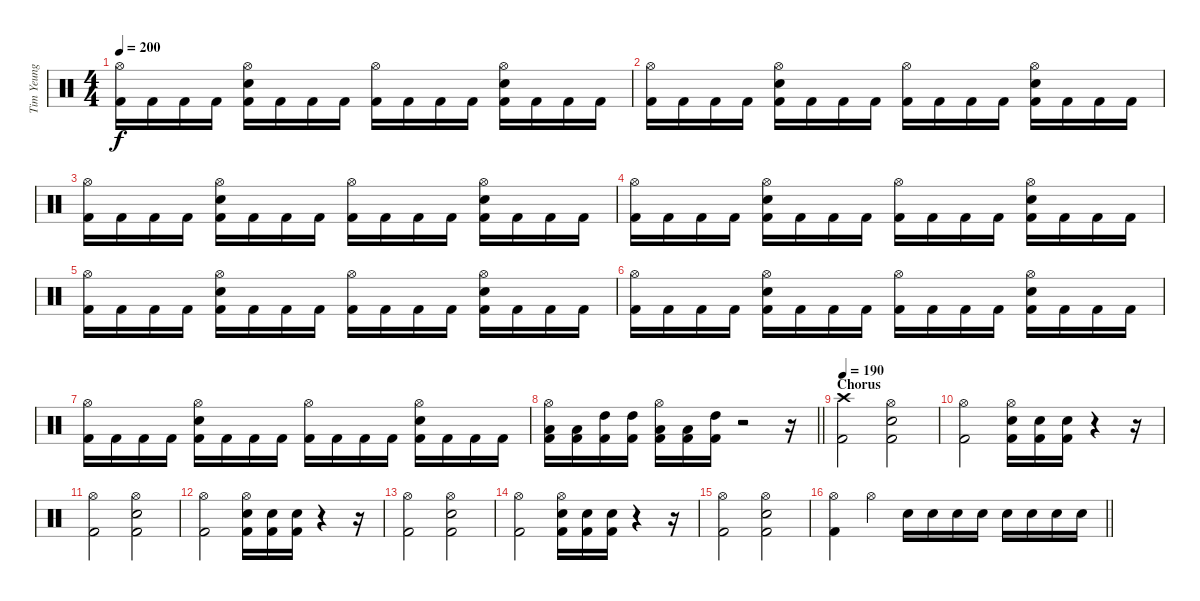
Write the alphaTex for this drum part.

\track ("Tim Yeung" "Tim Yeung") {instrument percussion}
\staff {score}
\articulation defaults
\ts (4 4)
\tempo 200
\clef neutral
\ks c
("Hi-Hat (open)" "Kick (hit) 2").16{dy f} "Kick (hit) 2".16 "Kick (hit) 2".16 "Kick (hit) 2".16 ("Hi-Hat (open)" "Snare (hit) 2" "Kick (hit) 2").16 "Kick (hit) 2".16 "Kick (hit) 2".16 "Kick (hit) 2".16 ("Hi-Hat (open)" "Kick (hit) 2").16 "Kick (hit) 2".16 "Kick (hit) 2".16 "Kick (hit) 2".16 ("Hi-Hat (open)" "Snare (hit) 2" "Kick (hit) 2").16 "Kick (hit) 2".16 "Kick (hit) 2".16 "Kick (hit) 2".16 |
("Hi-Hat (open)" "Kick (hit) 2").16 "Kick (hit) 2".16 "Kick (hit) 2".16 "Kick (hit) 2".16 ("Hi-Hat (open)" "Snare (hit) 2" "Kick (hit) 2").16 "Kick (hit) 2".16 "Kick (hit) 2".16 "Kick (hit) 2".16 ("Hi-Hat (open)" "Kick (hit) 2").16 "Kick (hit) 2".16 "Kick (hit) 2".16 "Kick (hit) 2".16 ("Hi-Hat (open)" "Snare (hit) 2" "Kick (hit) 2").16 "Kick (hit) 2".16 "Kick (hit) 2".16 "Kick (hit) 2".16 |
("Hi-Hat (open)" "Kick (hit) 2").16 "Kick (hit) 2".16 "Kick (hit) 2".16 "Kick (hit) 2".16 ("Hi-Hat (open)" "Snare (hit) 2" "Kick (hit) 2").16 "Kick (hit) 2".16 "Kick (hit) 2".16 "Kick (hit) 2".16 ("Hi-Hat (open)" "Kick (hit) 2").16 "Kick (hit) 2".16 "Kick (hit) 2".16 "Kick (hit) 2".16 ("Hi-Hat (open)" "Snare (hit) 2" "Kick (hit) 2").16 "Kick (hit) 2".16 "Kick (hit) 2".16 "Kick (hit) 2".16 |
("Hi-Hat (open)" "Kick (hit) 2").16 "Kick (hit) 2".16 "Kick (hit) 2".16 "Kick (hit) 2".16 ("Hi-Hat (open)" "Snare (hit) 2" "Kick (hit) 2").16 "Kick (hit) 2".16 "Kick (hit) 2".16 "Kick (hit) 2".16 ("Hi-Hat (open)" "Kick (hit) 2").16 "Kick (hit) 2".16 "Kick (hit) 2".16 "Kick (hit) 2".16 ("Hi-Hat (open)" "Snare (hit) 2" "Kick (hit) 2").16 "Kick (hit) 2".16 "Kick (hit) 2".16 "Kick (hit) 2".16 |
("Hi-Hat (open)" "Kick (hit) 2").16 "Kick (hit) 2".16 "Kick (hit) 2".16 "Kick (hit) 2".16 ("Hi-Hat (open)" "Snare (hit) 2" "Kick (hit) 2").16 "Kick (hit) 2".16 "Kick (hit) 2".16 "Kick (hit) 2".16 ("Hi-Hat (open)" "Kick (hit) 2").16 "Kick (hit) 2".16 "Kick (hit) 2".16 "Kick (hit) 2".16 ("Hi-Hat (open)" "Snare (hit) 2" "Kick (hit) 2").16 "Kick (hit) 2".16 "Kick (hit) 2".16 "Kick (hit) 2".16 |
("Hi-Hat (open)" "Kick (hit) 2").16 "Kick (hit) 2".16 "Kick (hit) 2".16 "Kick (hit) 2".16 ("Hi-Hat (open)" "Snare (hit) 2" "Kick (hit) 2").16 "Kick (hit) 2".16 "Kick (hit) 2".16 "Kick (hit) 2".16 ("Hi-Hat (open)" "Kick (hit) 2").16 "Kick (hit) 2".16 "Kick (hit) 2".16 "Kick (hit) 2".16 ("Hi-Hat (open)" "Snare (hit) 2" "Kick (hit) 2").16 "Kick (hit) 2".16 "Kick (hit) 2".16 "Kick (hit) 2".16 |
("Hi-Hat (open)" "Kick (hit) 2").16 "Kick (hit) 2".16 "Kick (hit) 2".16 "Kick (hit) 2".16 ("Hi-Hat (open)" "Snare (hit) 2" "Kick (hit) 2").16 "Kick (hit) 2".16 "Kick (hit) 2".16 "Kick (hit) 2".16 ("Hi-Hat (open)" "Kick (hit) 2").16 "Kick (hit) 2".16 "Kick (hit) 2".16 "Kick (hit) 2".16 ("Hi-Hat (open)" "Snare (hit) 2" "Kick (hit) 2").16 "Kick (hit) 2".16 "Kick (hit) 2".16 "Kick (hit) 2".16 |
\barLineRight lightlight
("Hi-Hat (open)" "Low Tom (hit)" "Kick (hit) 2").16 ("Low Tom (hit)" "Kick (hit) 2").16 ("High Tom (hit)" "Kick (hit) 2").16 ("High Tom (hit)" "Kick (hit) 2").16 ("Hi-Hat (open)" "Low Tom (hit)" "Kick (hit) 2").16 ("Low Tom (hit)" "Kick (hit) 2").16 ("High Tom (hit)" "Kick (hit) 2").16 r.2 r.16 |
\section ("" "Chorus")
\tempo 190
("Crash high (hit)" "Kick (hit) 2").2 ("Hi-Hat (open)" "Snare (hit) 2" "Kick (hit) 2").2 |
("Hi-Hat (open)" "Kick (hit) 2").2 ("Hi-Hat (open)" "Snare (hit) 2" "Kick (hit) 2").16 ("Snare (hit) 2" "Kick (hit) 2").16 ("Snare (hit) 2" "Kick (hit) 2").16 r.4 r.16 |
("Hi-Hat (open)" "Kick (hit) 2").2 ("Hi-Hat (open)" "Snare (hit) 2" "Kick (hit) 2").2 |
("Hi-Hat (open)" "Kick (hit) 2").2 ("Hi-Hat (open)" "Snare (hit) 2" "Kick (hit) 2").16 ("Snare (hit) 2" "Kick (hit) 2").16 ("Snare (hit) 2" "Kick (hit) 2").16 r.4 r.16 |
("Hi-Hat (open)" "Kick (hit) 2").2 ("Hi-Hat (open)" "Snare (hit) 2" "Kick (hit) 2").2 |
("Hi-Hat (open)" "Kick (hit) 2").2 ("Hi-Hat (open)" "Snare (hit) 2" "Kick (hit) 2").16 ("Snare (hit) 2" "Kick (hit) 2").16 ("Snare (hit) 2" "Kick (hit) 2").16 r.4 r.16 |
("Hi-Hat (open)" "Kick (hit) 2").2 ("Hi-Hat (open)" "Snare (hit) 2" "Kick (hit) 2").2 |
\barLineRight lightlight
("Hi-Hat (open)" "Kick (hit) 2").4 "Hi-Hat (open)".4 "Snare (hit) 2".16 "Snare (hit) 2".16 "Snare (hit) 2".16 "Snare (hit) 2".16 "Snare (hit) 2".16 "Snare (hit) 2".16 "Snare (hit) 2".16 "Snare (hit) 2".16
